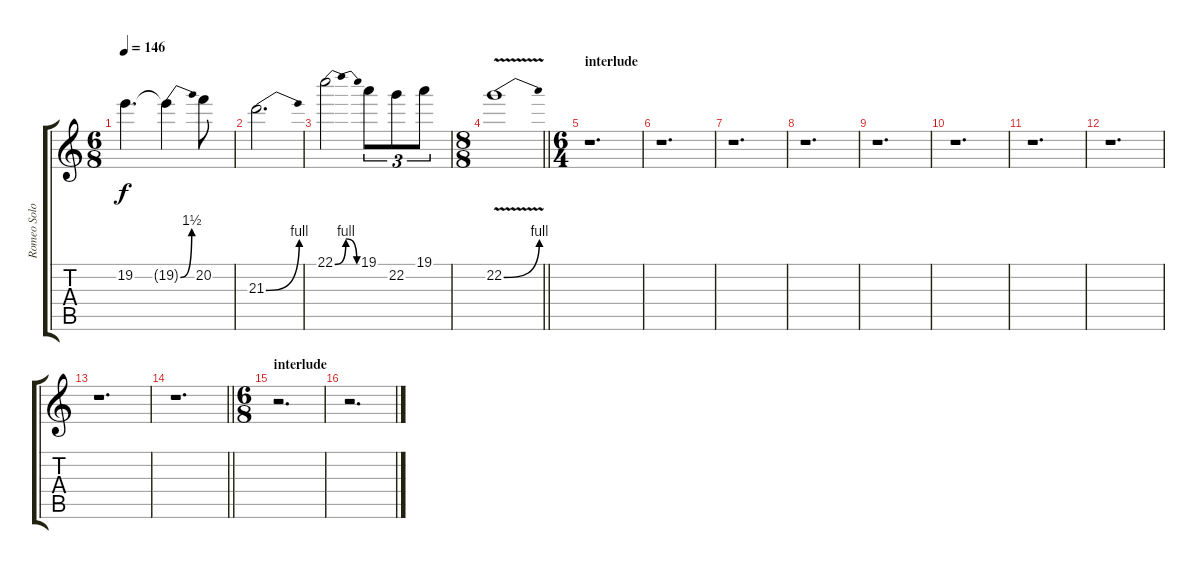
\track ("Romeo Solo" "Romeo Solo") {instrument distortionguitar}
\staff {score tabs}
\tuning (D4 A3 F3 C3 G2 D2) {hide}
\ts (6 8)
\tempo 146
\clef g2
\ks c
19.2.4{d dy f} 19.2{be (bend 0 0 60 6) t}.4 20.2.8 |
21.3{be (bend 0 0 60 4)}.2{d} |
22.1{be (bendrelease 0 0 15 4 45 4 60 0)}.2 19.1.8{tu (3 2)} 22.2.8{tu (3 2)} 19.1.8{tu (3 2)} |
\ts (8 8)
\barLineRight lightlight
22.2{be (bend 0 0 60 4) v}.1 |
\ts (6 4)
\section ("" "interlude")
r.1{d} |
r.1{d} |
r.1{d} |
r.1{d} |
r.1{d} |
r.1{d} |
r.1{d} |
r.1{d} |
r.1{d} |
\barLineRight lightlight
r.1{d} |
\ts (6 8)
\section ("" "interlude")
r.2{d} |
r.2{d}
